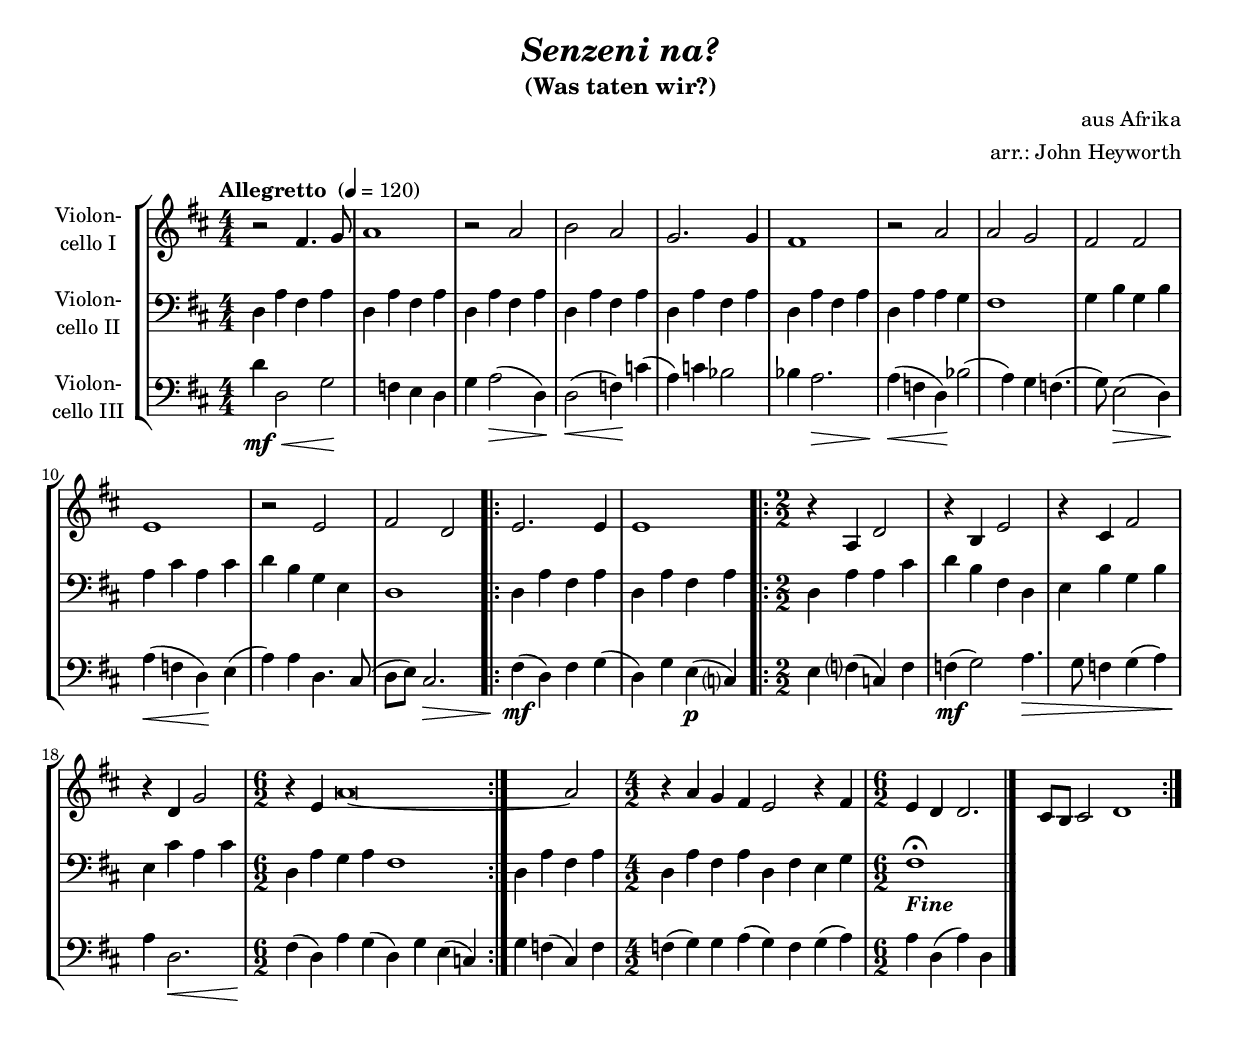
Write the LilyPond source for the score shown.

\version "2.14.2"
\include "deutsch.ly"
  
#(set-global-staff-size 18)

\header {
  title     = \markup \bold \italic "Senzeni na?"
  subtitle  = "(Was taten wir?)"
  composer  = "aus Afrika"
  arranger  = "arr.: John Heyworth"
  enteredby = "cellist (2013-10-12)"
}

voiceconsts = {
  \key g \major
  \time 4/4
  \clef "bass"
  \numericTimeSignature
  \compressFullBarRests
  \tempo "Allegretto " 4=120
}

%minstr = "harpsichord"
mihi = "clarinet"
%minstr = "accordion"
milo = "bassoon"

fine = \markup \bold \italic "Fine"

\include "v1.ily"
vb = \relative c' {
  \voiceconsts

  \repeat volta 2 {
    g4 d' h d
    g, d' h d
    g, d' h d
    g, d' h d

    g, d' h d
    g, d' h d
    g, d' d c
    h1

    c4 e c e
    d fis d fis
    g e c a
    g1

    g4 d' h d
    g, d' h d
    g, d' d fis
    g e h g

    a e' c e
    a, fis' d fis
    g, d' c d
    h1    
  }
  g4 d' h d
  g, d' h d
  g, h a c
  h1\fermata_\fine \bar "|."
}

\include "v3.ily"

music = \new StaffGroup <<
      \new Staff {
	\set Staff.midiInstrument = \mihi
	\set Staff.instrumentName = \markup \center-column { "Violon-" "cello I" }
	\transpose g d { \va }
      }

      \new Staff {
	\set Staff.midiInstrument = \mihi
	\set Staff.instrumentName = \markup \center-column { "Violon-" "cello II" }
	\transpose g d { \vb }
      }

      \new Staff {
	\set Staff.midiInstrument = \milo
	\set Staff.instrumentName = \markup \center-column { "Violon-" "cello III" }
	\transpose g d { \vc }
      }
>>

\book {
  \score {
    \music
    \layout {}
  }

  \score {
    \unfoldRepeats \music

    \midi {
      \context {
        \Score
      }
    }
  }
}
